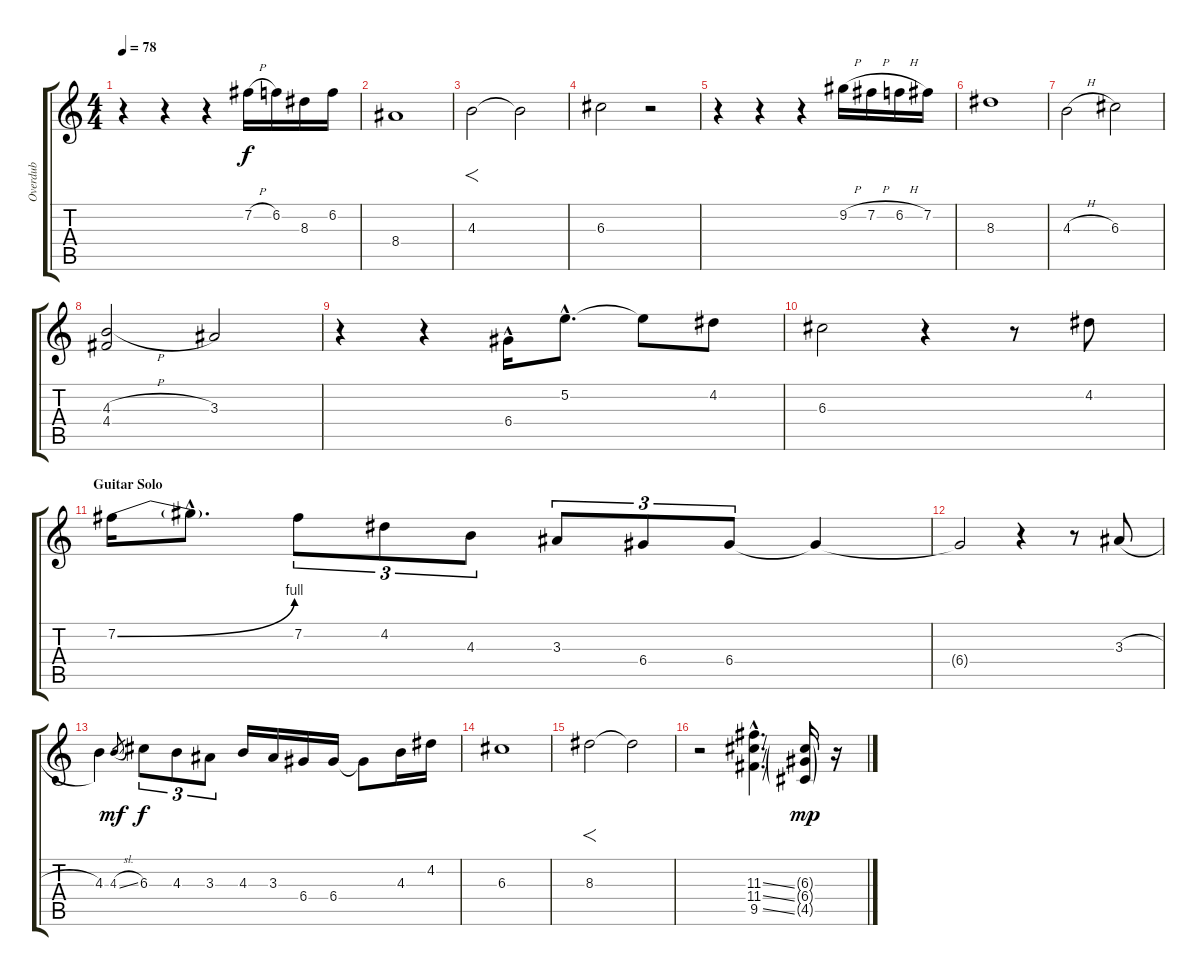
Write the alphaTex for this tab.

\track ("Overdub" "Overdub") {instrument fretlessbass}
\staff {score tabs}
\tuning (E4 B3 G3 D3 A2 E2) {hide}
\ts (4 4)
\tempo 78
\clef g2
\ks c
r.4{dy f} r.4 r.4 7.2{h}.16 6.2.16 8.3.16 6.2.16 |
8.4.1 |
4.3.2{f} 4.3{t}.2 |
6.3.2 r.2 |
r.4 r.4 r.4 9.2{h}.16 7.2{h}.16 6.2{h}.16 7.2.16 |
8.3.1 |
4.3{h}.2 6.3.2 |
(4.3{h} 4.4).2 3.3.2 |
r.4 r.4 6.4{hac}.16 5.2{hac}.8{d} 5.2{t}.8 4.2.8 |
6.3.2 r.4 r.8 4.2.8{volume 11} |
\section ("" "Guitar Solo")
7.2{be (bend 0 0 60 4)}.16{volume 11} 7.2{hac t}.8{d} 7.2.8{tu (3 2)} 4.2.8{tu (3 2)} 4.3.8{tu (3 2)} 3.3.8{tu (3 2)} 6.4.8{tu (3 2)} 6.4.8{tu (3 2)} 6.4{t}.4 |
6.4{t}.2 r.4 r.8 3.3{h}.8 |
4.3.4 4.3{sl}.8{gr dy mf} 6.3.8{tu (3 2) dy f} 4.3.8{tu (3 2)} 3.3.8{tu (3 2)} 4.3.16 3.3.16 6.4.16 6.4.16 6.4{t}.8 4.3.16 4.2.16 |
6.3.1{volume 9} |
8.3.2{f} 8.3{t}.2 |
r.2 (11.3{ss hac} 11.4{ss hac} 9.5{ss hac}).4{d} (6.3{g} 6.4{g} 4.5{g}).16{dy mp} r.16
